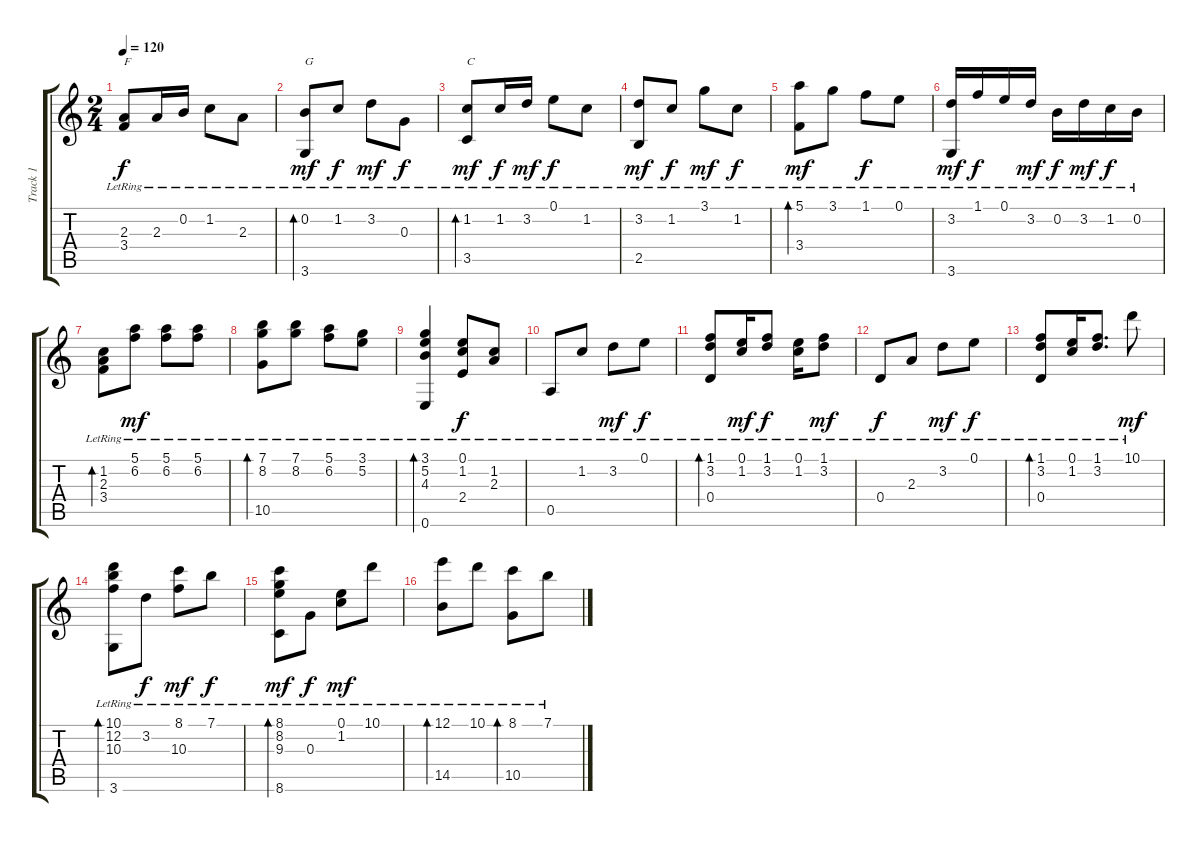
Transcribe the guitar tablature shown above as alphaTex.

\track ("Track 1" "Track 1") {instrument acousticguitarsteel}
\staff {score tabs}
\tuning (E4 B3 G3 D3 A2 E2) {hide}
\ts (2 4)
\tempo 120
\clef g2
\ks c
(2.3{lr} 3.4{lr}).8{txt "F" dy f} 2.3{lr}.16 0.2{lr}.16 1.2{lr}.8 2.3{lr}.8 |
(0.2{lr} 3.6{lr}).8{bd 240 txt "G" dy mf} 1.2{lr}.8{dy f} 3.2{lr}.8{dy mf} 0.3{lr}.8{dy f} |
(1.2{lr} 3.5{lr}).8{bd 240 txt "C" dy mf} 1.2{lr}.16{dy f} 3.2{lr}.16{dy mf} 0.1{lr}.8{dy f} 1.2{lr}.8 |
(3.2{lr} 2.5{lr}).8{dy mf} 1.2{lr}.8{dy f} 3.1{lr}.8{dy mf} 1.2{lr}.8{dy f} |
(5.1{lr} 3.4{lr}).8{bd 240 dy mf} 3.1{lr}.8 1.1{lr}.8{dy f} 0.1{lr}.8 |
(3.2{lr} 3.6{lr}).16{dy mf} 1.1{lr}.16{dy f} 0.1{lr}.16 3.2{lr}.16{dy mf} 0.2{lr}.16{dy f} 3.2{lr}.16{dy mf} 1.2{lr}.16{dy f} 0.2{lr}.16 |
(1.2{lr} 2.3{lr} 3.4{lr}).8{bd 240} (5.1{lr} 6.2{lr}).8{dy mf} (5.1{lr} 6.2{lr}).8 (5.1{lr} 6.2{lr}).8 |
(7.1{lr} 8.2{lr} 10.5).8{bd 120} (7.1{lr} 8.2{lr}).8 (5.1{lr} 6.2{lr}).8 (3.1{lr} 5.2{lr}).8 |
(3.1{lr} 5.2{lr} 4.3 0.6).4{bd 120} (0.1{lr} 1.2{lr} 2.4{lr}).8{dy f} (1.2{lr} 2.3{lr}).8 |
0.5{lr}.8 1.2{lr}.8 3.2{lr}.8{dy mf} 0.1{lr}.8{dy f} |
(1.1{lr} 3.2{lr} 0.4{lr}).8{bd 120} (0.1{lr} 1.2{lr}).16{dy mf} (1.1{lr} 3.2{lr}).8{dy f} (0.1{lr} 1.2{lr}).16 (1.1{lr} 3.2{lr}).8{dy mf} |
0.4{lr}.8{dy f} 2.3{lr}.8 3.2{lr}.8{dy mf} 0.1{lr}.8{dy f} |
(1.1{lr} 3.2{lr} 0.4{lr}).8{bd 120} (0.1{lr} 1.2{lr}).16 (1.1{lr} 3.2{lr}).8{d} 10.1{lr}.8{dy mf} |
(10.1{lr} 12.2{lr} 10.3{lr} 3.6{lr}).8{bd 480} 3.2{lr}.8{dy f} (8.1{lr} 10.3{lr}).8{dy mf} 7.1{lr}.8{dy f} |
(8.1{lr} 8.2 9.3 8.6).8{bd 240 dy mf} 0.3{lr}.8{dy f} (0.1{lr} 1.2{lr}).8{dy mf} 10.1{lr}.8 |
(12.1{lr} 14.5{lr}).8{bd 480} 10.1{lr}.8 (8.1{lr} 10.5).8{bd 480} 7.1{lr}.8
